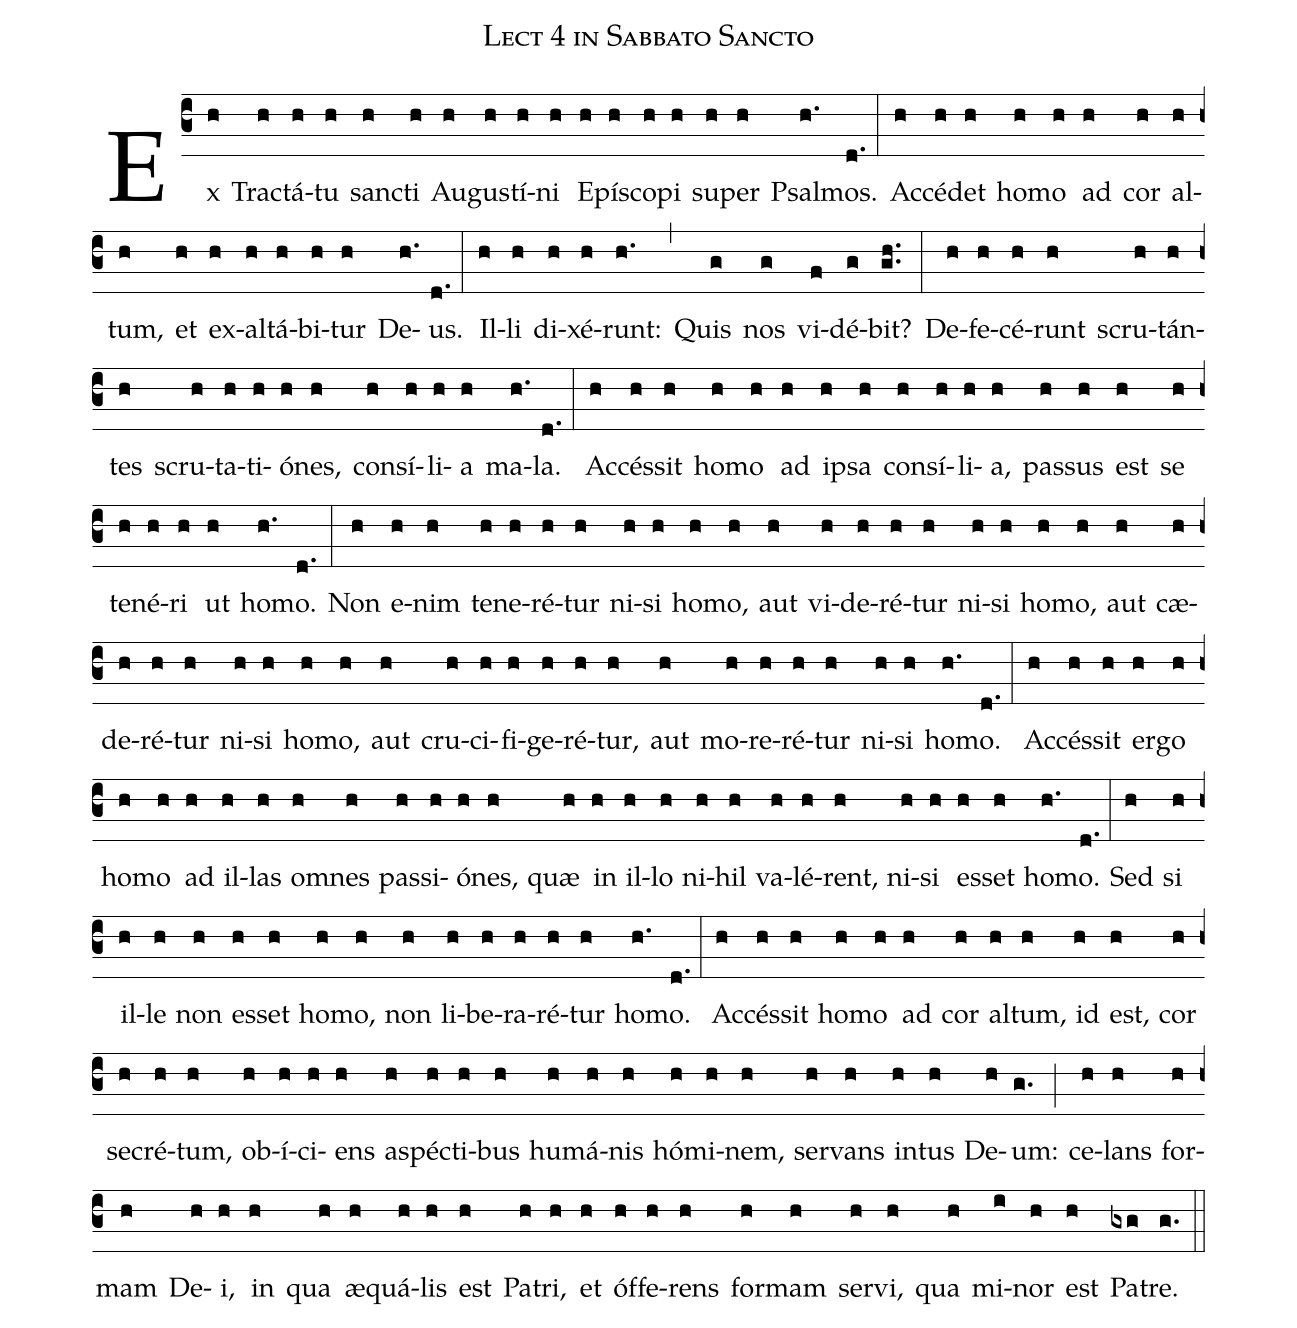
name: Lect 4 in Sabbato Sancto;
%%
(c3) Ex(h) Tra(h)ctá(h)tu(h) sanc(h)ti(h) Au(h)gus(h)tí(h)ni(h) E(h)pís(h)co(h)pi(h) su(h)per(h) Psal(h.)mos.(d.) (:) Ac(h)cé(h)det(h) ho(h)mo(h) ad(h) cor(h) al(h)tum,(h) et(h) ex(h)al(h)tá(h)bi(h)tur(h) De(h.)us.(d.) (:) Il(h)li(h) di(h)xé(h)runt:(h.) (,) Quis(g) nos(g) vi(f)dé(g)bit?(gh..) (:) De(h)fe(h)cé(h)runt(h) scru(h)tán(h)tes(h) scru(h)ta(h)ti(h)ó(h)nes,(h) con(h)sí(h)li(h)a(h) ma(h.)la.(d.) (:) Ac(h)cés(h)sit(h) ho(h)mo(h) ad(h) i(h)psa(h) con(h)sí(h)li(h)a,(h) pas(h)sus(h) est(h) se(h) te(h)né(h)ri(h) ut(h) ho(h.)mo.(d.) (:) Non(h) e(h)nim(h) te(h)ne(h)ré(h)tur(h) ni(h)si(h) ho(h)mo,(h) aut(h) vi(h)de(h)ré(h)tur(h) ni(h)si(h) ho(h)mo,(h) aut(h) cæ(h)de(h)ré(h)tur(h) ni(h)si(h) ho(h)mo,(h) aut(h) cru(h)ci(h)fi(h)ge(h)ré(h)tur,(h) aut(h) mo(h)re(h)ré(h)tur(h) ni(h)si(h) ho(h.)mo.(d.) (:) Ac(h)cés(h)sit(h) er(h)go(h) ho(h)mo(h) ad(h) il(h)las(h) o(h)mnes(h) pas(h)si(h)ó(h)nes,(h) quæ(h) in(h) il(h)lo(h) ni(h)hil(h) va(h)lé(h)rent,(h) ni(h)si(h) es(h)set(h) ho(h.)mo.(d.) (:) Sed(h) si(h) il(h)le(h) non(h) es(h)set(h) ho(h)mo,(h) non(h) li(h)be(h)ra(h)ré(h)tur(h) ho(h.)mo.(d.) (:) Ac(h)cés(h)sit(h) ho(h)mo(h) ad(h) cor(h) al(h)tum,(h) id(h) est,(h) cor(h) se(h)cré(h)tum,(h) ob(h)í(h)ci(h)ens(h) a(h)spé(h)cti(h)bus(h) hu(h)má(h)nis(h) hó(h)mi(h)nem,(h) ser(h)vans(h) in(h)tus(h) De(h)um:(g.) (;) ce(h)lans(h) for(h)mam(h) De(h)i,(h) in(h) qua(h) æ(h)quá(h)lis(h) est(h) Pa(h)tri,(h) et(h) óf(h)fe(h)rens(h) for(h)mam(h) ser(h)vi,(h) qua(h) mi(i)nor(h) est(h) Pa(gxg)tre.(g.) (::)
